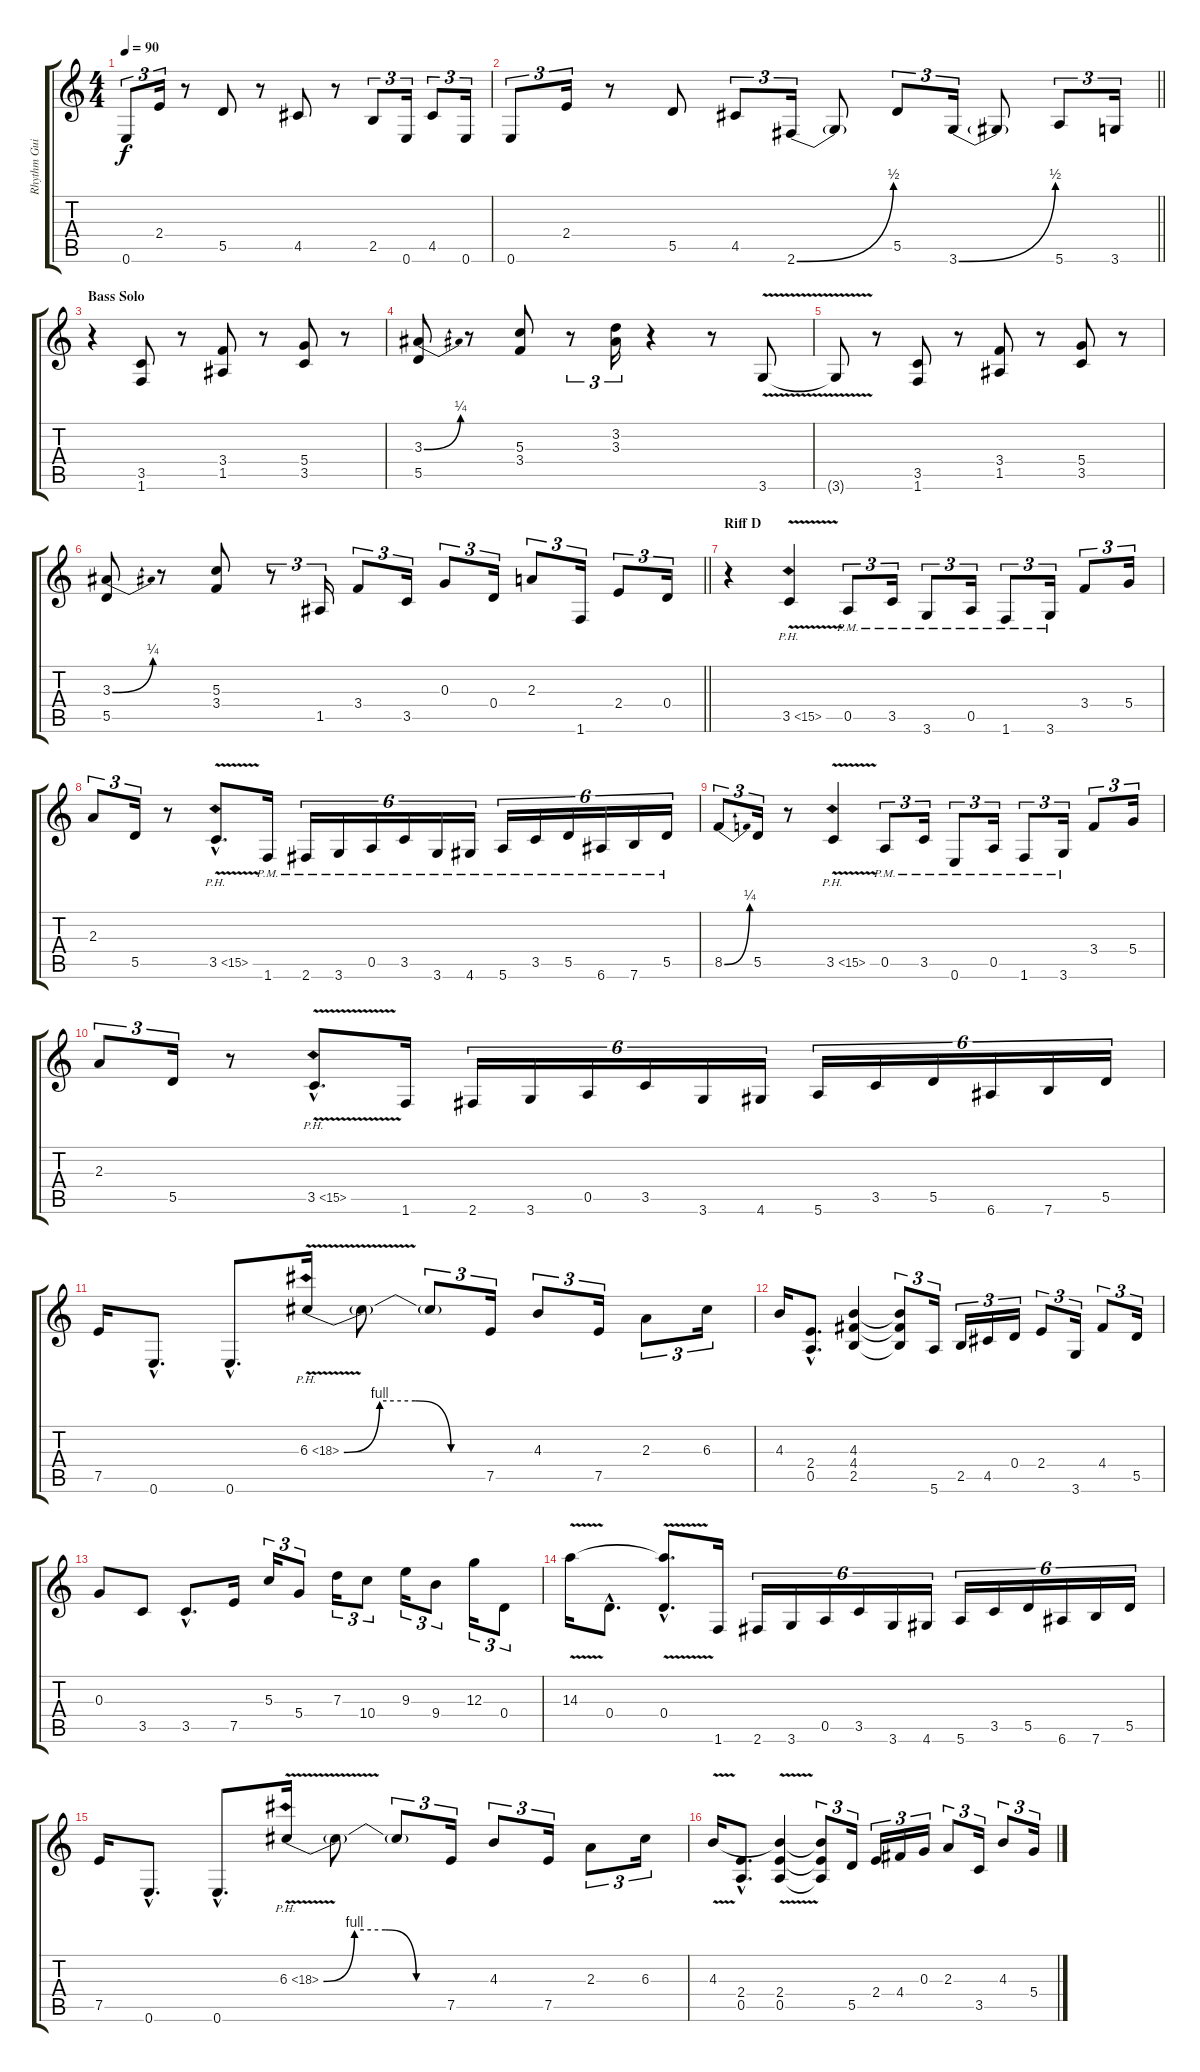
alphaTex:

\track ("Rhythm Guitar" "Rhythm Gui") {instrument overdrivenguitar}
\staff {score tabs}
\tuning (E4 B3 G3 D3 A2 E2) {hide}
\ts (4 4)
\tempo 90
\clef g2
\ks c
0.6{t}.8{tu (3 2) dy f} 2.4.16{tu (3 2)} r.8 5.5.8 r.8 4.5.8 r.8 2.5.8{tu (3 2)} 0.6.16{tu (3 2)} 4.5.8{tu (3 2)} 0.6.16{tu (3 2)} |
\barLineRight lightlight
0.6.8{tu (3 2)} 2.4.16{tu (3 2)} r.8 5.5.8 4.5.8{tu (3 2)} 2.6{be (bend 0 0 60 2)}.16{tu (3 2)} 2.6{t}.8 5.5.8{tu (3 2)} 3.6{be (bend 0 0 60 2)}.16{tu (3 2)} 3.6{t}.8 5.6.8{tu (3 2)} 3.6.16{tu (3 2)} |
\section ("" "Bass Solo")
r.4 (3.5 1.6).8 r.8 (3.4 1.5).8 r.8 (5.4 3.5).8 r.8 |
(3.3{be (bend 0 0 60 1)} 5.5).8 r.8 (5.3 3.4).8 r.8{tu (3 2)} (3.2 3.3).16{tu (3 2)} r.4 r.8 3.6{v}.8 |
3.6{t}.8 r.8 (3.5 1.6).8 r.8 (3.4 1.5).8 r.8 (5.4 3.5).8 r.8 |
\barLineRight lightlight
(3.3{be (bend 0 0 60 1)} 5.5).8 r.8 (5.3 3.4).8 r.8{tu (3 2)} 1.5.16{tu (3 2)} 3.4.8{tu (3 2)} 3.5.16{tu (3 2)} 0.3.8{tu (3 2)} 0.4.16{tu (3 2)} 2.3.8{tu (3 2)} 1.6.16{tu (3 2)} 2.4.8{tu (3 2)} 0.4.16{tu (3 2)} |
\section ("" "Riff D")
r.4{volume 16} 3.5{ph 12 v}.4 0.5{pm}.8{tu (3 2)} 3.5{pm}.16{tu (3 2)} 3.6{pm}.8{tu (3 2)} 0.5{pm}.16{tu (3 2)} 1.6{pm}.8{tu (3 2)} 3.6{pm}.16{tu (3 2)} 3.4.8{tu (3 2)} 5.4.16{tu (3 2)} |
2.3.8{tu (3 2)} 5.5.16{tu (3 2)} r.8 3.5{ph 12 v hac}.8{d} 1.6{pm}.16 2.6{pm}.16{tu (6 4)} 3.6{pm}.16{tu (6 4)} 0.5{pm}.16{tu (6 4)} 3.5{pm}.16{tu (6 4)} 3.6{pm}.16{tu (6 4)} 4.6{pm}.16{tu (6 4)} 5.6{pm}.16{tu (6 4)} 3.5{pm}.16{tu (6 4)} 5.5{pm}.16{tu (6 4)} 6.6{pm}.16{tu (6 4)} 7.6{pm}.16{tu (6 4)} 5.5{pm}.16{tu (6 4)} |
8.5{be (bend 0 0 60 1)}.8{tu (3 2)} 5.5.16{tu (3 2)} r.8 3.5{ph 12 v}.4 0.5{pm}.8{tu (3 2)} 3.5{pm}.16{tu (3 2)} 0.6{pm}.8{tu (3 2)} 0.5{pm}.16{tu (3 2)} 1.6{pm}.8{tu (3 2)} 3.6{pm}.16{tu (3 2)} 3.4.8{tu (3 2)} 5.4.16{tu (3 2)} |
2.3.8{tu (3 2)} 5.5.16{tu (3 2)} r.8 3.5{ph 12 v hac}.8{d} 1.6.16 2.6.16{tu (6 4)} 3.6.16{tu (6 4)} 0.5.16{tu (6 4)} 3.5.16{tu (6 4)} 3.6.16{tu (6 4)} 4.6.16{tu (6 4)} 5.6.16{tu (6 4)} 3.5.16{tu (6 4)} 5.5.16{tu (6 4)} 6.6.16{tu (6 4)} 7.6.16{tu (6 4)} 5.5.16{tu (6 4)} |
7.5.16 0.6{hac}.8{d} 0.6{hac}.8{d} 6.3{be (custom 0 0 15 4 30 4 45 0 60 0) ph 12 v}.16 6.3{t}.8 6.3{t}.8{tu (3 2)} 7.5.16{tu (3 2)} 4.3.8{tu (3 2)} 7.5.16{tu (3 2)} 2.3.8{tu (3 2)} 6.3.16{tu (3 2)} |
4.3.16 (2.4{hac} 0.5{hac}).8{d} (4.3 4.4 2.5).4 (4.3{t} 4.4{t} 2.5{t}).8{tu (3 2)} 5.6.16{tu (3 2)} 2.5.16{tu (3 2)} 4.5.16{tu (3 2)} 0.4.16{tu (3 2)} 2.4.8{tu (3 2)} 3.6.16{tu (3 2)} 4.4.8{tu (3 2)} 5.5.16{tu (3 2)} |
0.3.8 3.5.8 3.5{hac}.8{d} 7.5.16 5.3.16{tu (3 2)} 5.4.8{tu (3 2)} 7.3.16{tu (3 2)} 10.4.8{tu (3 2)} 9.3.16{tu (3 2)} 9.4.8{tu (3 2)} 12.3.16{tu (3 2)} 0.4.8{tu (3 2)} |
14.3{v}.16 0.4{hac}.8{d} (14.3{hac t} 0.4{hac}).8{d} 1.6.16 2.6.16{tu (6 4)} 3.6.16{tu (6 4)} 0.5.16{tu (6 4)} 3.5.16{tu (6 4)} 3.6.16{tu (6 4)} 4.6.16{tu (6 4)} 5.6.16{tu (6 4)} 3.5.16{tu (6 4)} 5.5.16{tu (6 4)} 6.6.16{tu (6 4)} 7.6.16{tu (6 4)} 5.5.16{tu (6 4)} |
7.5.16 0.6{hac}.8{d} 0.6{hac}.8{d} 6.3{be (custom 0 0 15 4 30 4 45 0 60 0) ph 12 v}.16 6.3{t}.8 6.3{t}.8{tu (3 2)} 7.5.16{tu (3 2)} 4.3.8{tu (3 2)} 7.5.16{tu (3 2)} 2.3.8{tu (3 2)} 6.3.16{tu (3 2)} |
4.3{v}.16 (2.4{hac} 0.5{hac}).8{d} (4.3{t} 2.4 0.5).4 (4.3{t} 2.4{t} 0.5{t}).8{tu (3 2)} 5.5.16{tu (3 2)} 2.4.16{tu (3 2)} 4.4.16{tu (3 2)} 0.3.16{tu (3 2)} 2.3.8{tu (3 2)} 3.5.16{tu (3 2)} 4.3.8{tu (3 2)} 5.4.16{tu (3 2)}
